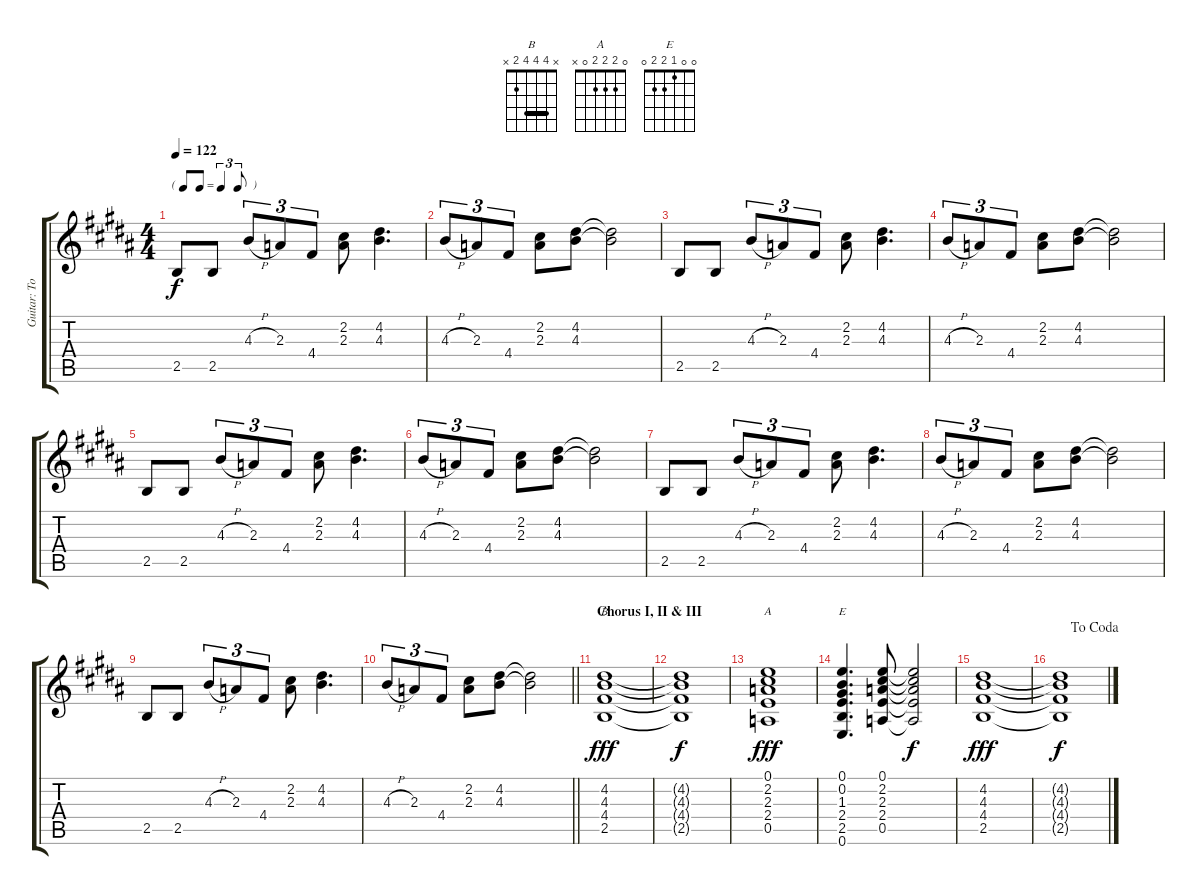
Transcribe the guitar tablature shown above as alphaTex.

\track ("Guitar: Tony" "Guitar: To") {instrument overdrivenguitar}
\staff {score tabs}
\tuning (E4 B3 G3 D3 A2 E2) {hide}
\chord ("B" x 4 4 4 2 x) {barre 4}
\chord ("A" 0 2 2 2 0 x)
\chord ("E" 0 0 1 2 2 0)
\ts (4 4)
\tf triplet8th
\tempo 122
\clef g2
\ks b
2.5.8{dy f} 2.5.8 4.3{h}.8{tu (3 2)} 2.3.8{tu (3 2)} 4.4.8{tu (3 2)} (2.2 2.3).8 (4.2 4.3).4{d} |
4.3{h}.8{tu (3 2)} 2.3.8{tu (3 2)} 4.4.8{tu (3 2)} (2.2 2.3).8 (4.2 4.3).8 (4.2{t} 4.3{t}).2 |
2.5.8 2.5.8 4.3{h}.8{tu (3 2)} 2.3.8{tu (3 2)} 4.4.8{tu (3 2)} (2.2 2.3).8 (4.2 4.3).4{d} |
4.3{h}.8{tu (3 2)} 2.3.8{tu (3 2)} 4.4.8{tu (3 2)} (2.2 2.3).8 (4.2 4.3).8 (4.2{t} 4.3{t}).2 |
2.5.8 2.5.8 4.3{h}.8{tu (3 2)} 2.3.8{tu (3 2)} 4.4.8{tu (3 2)} (2.2 2.3).8 (4.2 4.3).4{d} |
4.3{h}.8{tu (3 2)} 2.3.8{tu (3 2)} 4.4.8{tu (3 2)} (2.2 2.3).8 (4.2 4.3).8 (4.2{t} 4.3{t}).2 |
2.5.8 2.5.8 4.3{h}.8{tu (3 2)} 2.3.8{tu (3 2)} 4.4.8{tu (3 2)} (2.2 2.3).8 (4.2 4.3).4{d} |
4.3{h}.8{tu (3 2)} 2.3.8{tu (3 2)} 4.4.8{tu (3 2)} (2.2 2.3).8 (4.2 4.3).8 (4.2{t} 4.3{t}).2 |
2.5.8 2.5.8 4.3{h}.8{tu (3 2)} 2.3.8{tu (3 2)} 4.4.8{tu (3 2)} (2.2 2.3).8 (4.2 4.3).4{d} |
\barLineRight lightlight
4.3{h}.8{tu (3 2)} 2.3.8{tu (3 2)} 4.4.8{tu (3 2)} (2.2 2.3).8 (4.2 4.3).8 (4.2{t} 4.3{t}).2 |
\section ("" "Chorus I, II & III")
(4.2 4.3 4.4 2.5).1{ch "B" dy fff} |
(4.2{t} 4.3{t} 4.4{t} 2.5{t}).1{dy f} |
(0.1 2.2 2.3 2.4 0.5).1{ch "A" dy fff} |
(0.1 0.2 1.3 2.4 2.5 0.6).4{d ch "E"} (0.1 2.2 2.3 2.4 0.5).8 (0.1{t} 2.2{t} 2.3{t} 2.4{t} 0.5{t}).2{dy f} |
(4.2 4.3 4.4 2.5).1{dy fff} |
\jump dacoda
(4.2{t} 4.3{t} 4.4{t} 2.5{t}).1{dy f}
